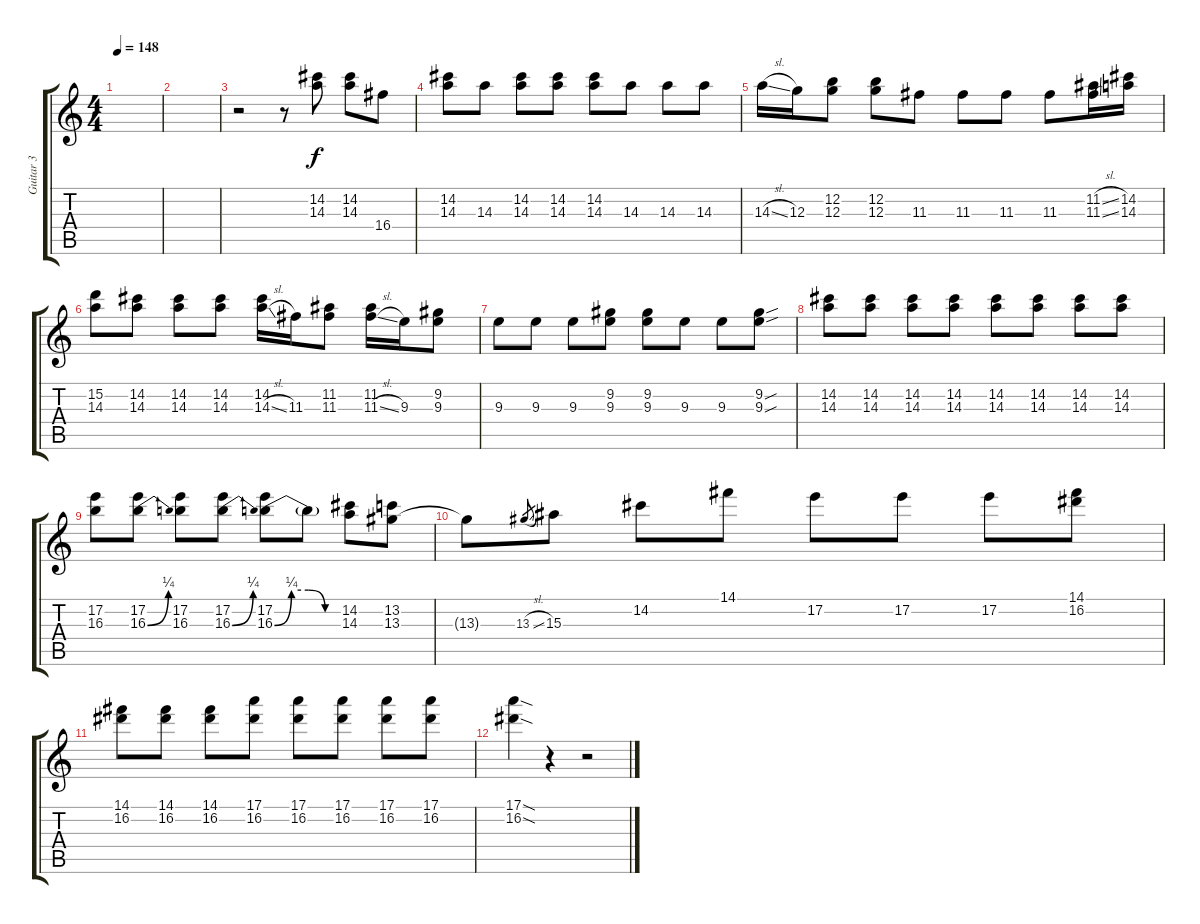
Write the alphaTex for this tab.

\track ("Guitar 3" "Guitar 3") {instrument guitarharmonics}
\staff {score tabs}
\tuning (E4 B3 G3 D3 A2 E2) {hide}
\ts (4 4)
\tempo 148
\clef g2
\ks c
|
|
r.2 r.8 (14.2 14.3).8 (14.2 14.3).8 16.4.8 |
(14.2 14.3).8 14.3.8 (14.2 14.3).8 (14.2 14.3).8 (14.2 14.3).8 14.3.8 14.3.8 14.3.8 |
14.3{sl}.16 12.3.16 (12.2 12.3).8 (12.2 12.3).8 11.3.8 11.3.8 11.3.8 11.3.8 (11.2{sl} 11.3{sl}).16 (14.2 14.3).16 |
(15.2 14.3).8 (14.2 14.3).8 (14.2 14.3).8 (14.2 14.3).8 (14.2 14.3{sl}).16 11.3.16 (11.2 11.3).8 (11.2 11.3{sl}).16 9.3.16 (9.2 9.3).8 |
9.3.8 9.3.8 9.3.8 (9.2 9.3).8 (9.2 9.3).8 9.3.8 9.3.8 (9.2{sou} 9.3{sou}).8 |
(14.2 14.3).8 (14.2 14.3).8 (14.2 14.3).8 (14.2 14.3).8 (14.2 14.3).8 (14.2 14.3).8 (14.2 14.3).8 (14.2 14.3).8 |
(17.2 16.3).8 (17.2 16.3{be (bend 0 0 60 1)}).8 (17.2 16.3).8 (17.2 16.3{be (bend 0 0 60 1)}).8 (17.2 16.3{be (custom 0 0 15 1 30 1 45 0 60 0)}).8 16.3{t}.8 (14.2 14.3).8 (13.2 13.3).8 |
13.3{t}.8 13.3{sl}.8{gr} 15.3.8 14.2.8 14.1.8 17.2.8 17.2.8 17.2.8 (14.1 16.2).8 |
(14.1 16.2).8 (14.1 16.2).8 (14.1 16.2).8 (17.1 16.2).8 (17.1 16.2).8 (17.1 16.2).8 (17.1 16.2).8 (17.1 16.2).8 |
(17.1{sod} 16.2{sod}).4 r.4 r.2
